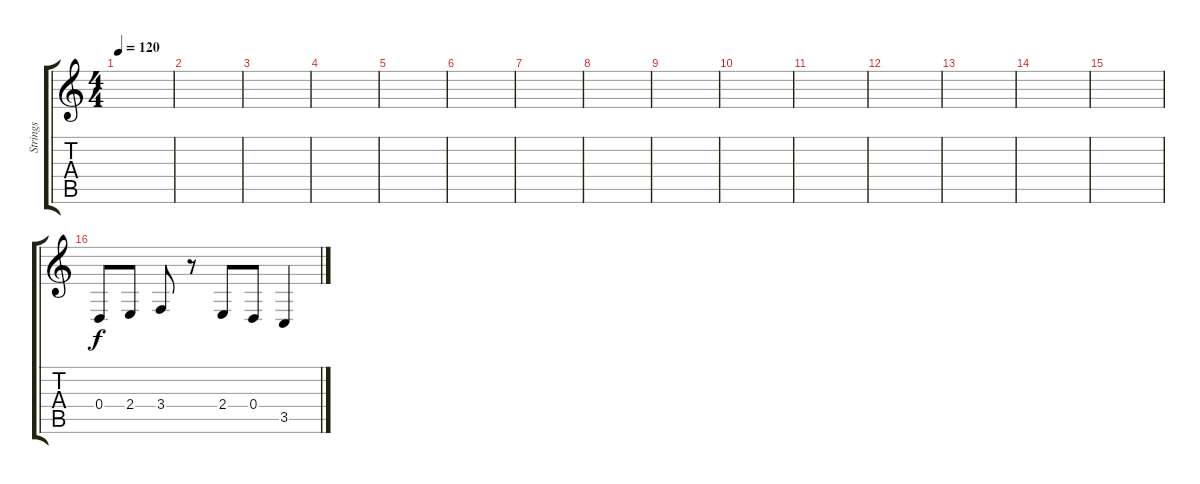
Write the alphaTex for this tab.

\track ("Strings" "Strings") {instrument synthstrings2}
\staff {score tabs}
\tuning (E4 B3 G3 D3 A2 E2) {hide}
\ts (4 4)
\tempo 120
\clef g2
\ks c
|
|
|
|
|
|
|
|
|
|
|
|
|
|
|
0.4.8 2.4.8 3.4.8 r.8 2.4.8 0.4.8 3.5.4
